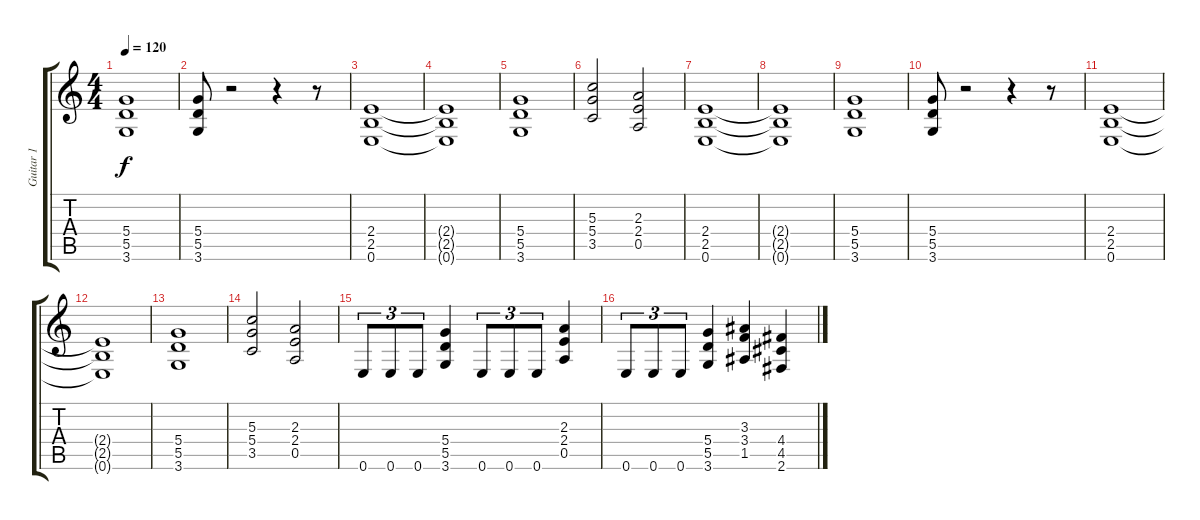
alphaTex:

\track ("Guitar 1" "Guitar 1") {instrument distortionguitar}
\staff {score tabs}
\tuning (E4 B3 G3 D3 A2 E2) {hide}
\ts (4 4)
\tempo 120
\clef g2
\ks c
(5.4 5.5 3.6).1{dy f} |
(5.4 5.5 3.6).8 r.2 r.4 r.8 |
(2.4 2.5 0.6).1 |
(2.4{t} 2.5{t} 0.6{t}).1 |
(5.4 5.5 3.6).1 |
(5.3 5.4 3.5).2 (2.3 2.4 0.5).2 |
(2.4 2.5 0.6).1 |
(2.4{t} 2.5{t} 0.6{t}).1 |
(5.4 5.5 3.6).1 |
(5.4 5.5 3.6).8 r.2 r.4 r.8 |
(2.4 2.5 0.6).1 |
(2.4{t} 2.5{t} 0.6{t}).1 |
(5.4 5.5 3.6).1 |
(5.3 5.4 3.5).2 (2.3 2.4 0.5).2 |
0.6.8{tu (3 2)} 0.6.8{tu (3 2)} 0.6.8{tu (3 2)} (5.4 5.5 3.6).4 0.6.8{tu (3 2)} 0.6.8{tu (3 2)} 0.6.8{tu (3 2)} (2.3 2.4 0.5).4 |
0.6.8{tu (3 2)} 0.6.8{tu (3 2)} 0.6.8{tu (3 2)} (5.4 5.5 3.6).4 (3.3 3.4 1.5).4 (4.4 4.5 2.6).4
